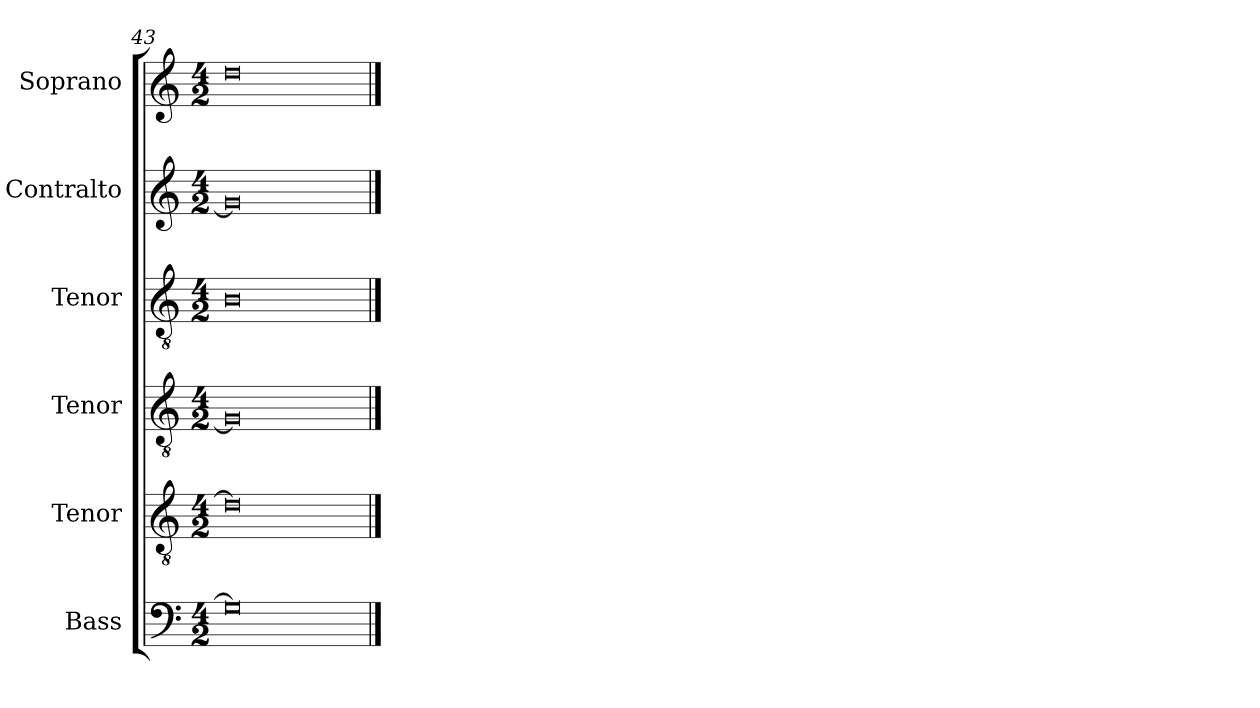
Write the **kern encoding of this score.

**kern	**kern	**kern	**kern	**kern	**kern
*part6	*part5	*part4	*part3	*part2	*part1
*staff6	*staff5	*staff4	*staff3	*staff2	*staff1
*I"Bass	*I"Tenor	*I"Tenor	*I"Tenor	*I"Contralto	*I"Soprano
*I'B	*I'T	*I'T	*I'T	*I'A	*I'S
*clefF4	*clefGv2	*clefGv2	*clefGv2	*clefG2	*clefG2
*k[]	*k[]	*k[]	*k[]	*k[]	*k[]
*G:mix	*G:mix	*G:mix	*G:mix	*G:mix	*G:mix
*M4/2	*M4/2	*M4/2	*M4/2	*M4/2	*M4/2
=43	=43	=43	=43	=43	=43
0G]	0d]	0G]	0B	0g]	0dd
==	==	==	==	==	==
*-	*-	*-	*-	*-	*-
